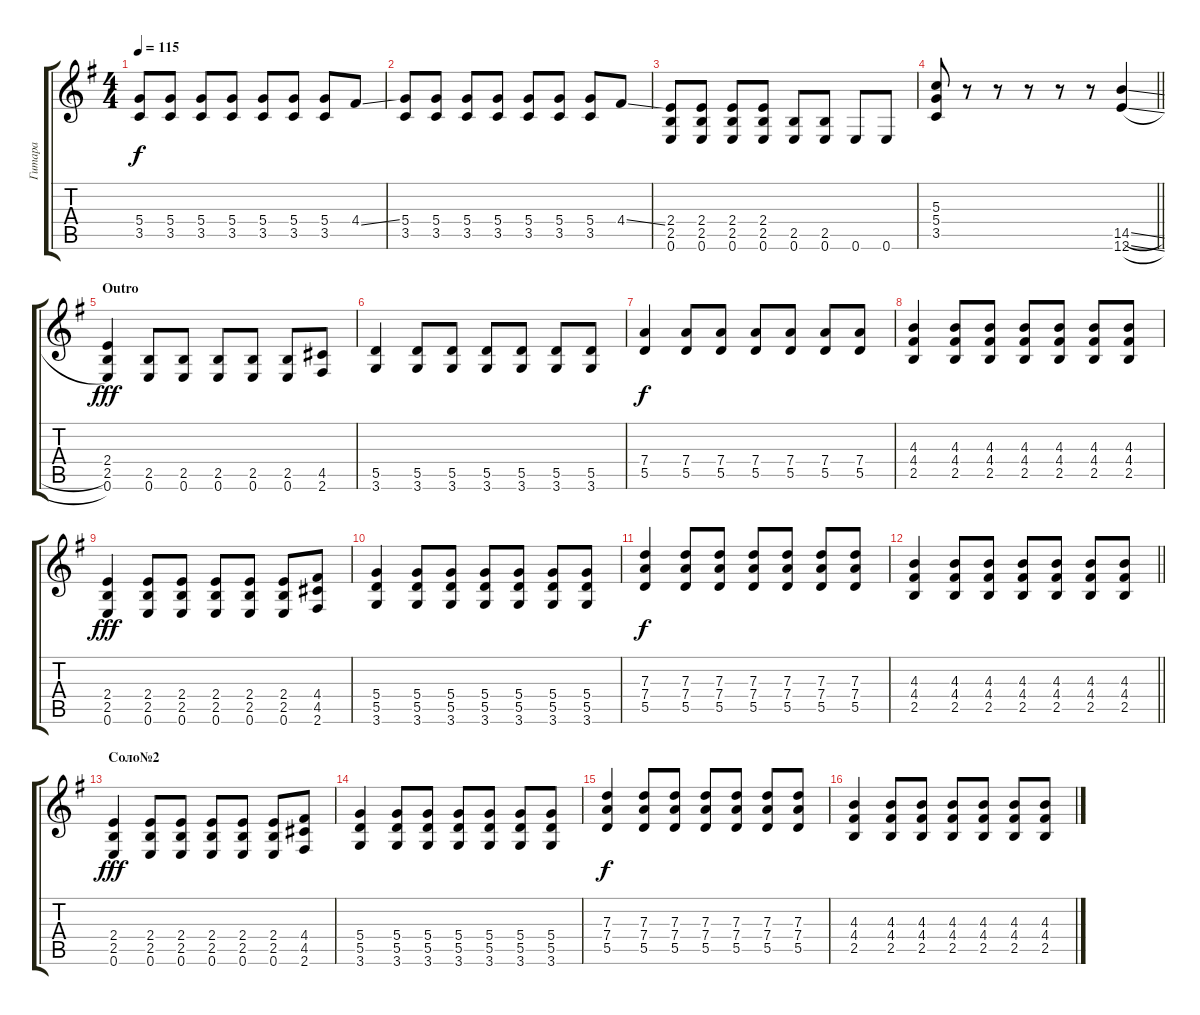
\track ("Гитара" "Гитара") {instrument overdrivenguitar}
\staff {score tabs}
\tuning (E4 B3 G3 D3 A2 E2) {hide}
\ts (4 4)
\tempo 115
\clef g2
\ks g
(5.4 3.5).8{dy f} (5.4 3.5).8 (5.4 3.5).8 (5.4 3.5).8 (5.4 3.5).8 (5.4 3.5).8 (5.4 3.5).8 4.4{ss}.8 |
(5.4 3.5).8 (5.4 3.5).8 (5.4 3.5).8 (5.4 3.5).8 (5.4 3.5).8 (5.4 3.5).8 (5.4 3.5).8 4.4{ss}.8 |
(2.4 2.5 0.6).8 (2.4 2.5 0.6).8 (2.4 2.5 0.6).8 (2.4 2.5 0.6).8 (2.5 0.6).8 (2.5 0.6).8 0.6.8 0.6.8{volume 16 instrument overdrivenguitar} |
\barLineRight lightlight
(5.3 5.4 3.5).8 r.8 r.8 r.8 r.8 r.8 (14.5{sl} 12.6{sl}).4 |
\section ("" "Outro")
(2.4 2.5 0.6).4{dy fff} (2.5 0.6).8 (2.5 0.6).8 (2.5 0.6).8 (2.5 0.6).8 (2.5 0.6).8 (4.5 2.6).8 |
(5.5 3.6).4 (5.5 3.6).8 (5.5 3.6).8 (5.5 3.6).8 (5.5 3.6).8 (5.5 3.6).8 (5.5 3.6).8 |
(7.4 5.5).4{dy f} (7.4 5.5).8 (7.4 5.5).8 (7.4 5.5).8 (7.4 5.5).8 (7.4 5.5).8 (7.4 5.5).8 |
(4.3 4.4 2.5).4 (4.3 4.4 2.5).8 (4.3 4.4 2.5).8 (4.3 4.4 2.5).8 (4.3 4.4 2.5).8 (4.3 4.4 2.5).8 (4.3 4.4 2.5).8 |
(2.4 2.5 0.6).4{dy fff} (2.4 2.5 0.6).8 (2.4 2.5 0.6).8 (2.4 2.5 0.6).8 (2.4 2.5 0.6).8 (2.4 2.5 0.6).8 (4.4 4.5 2.6).8 |
(5.4 5.5 3.6).4 (5.4 5.5 3.6).8 (5.4 5.5 3.6).8 (5.4 5.5 3.6).8 (5.4 5.5 3.6).8 (5.4 5.5 3.6).8 (5.4 5.5 3.6).8 |
(7.3 7.4 5.5).4{dy f} (7.3 7.4 5.5).8 (7.3 7.4 5.5).8 (7.3 7.4 5.5).8 (7.3 7.4 5.5).8 (7.3 7.4 5.5).8 (7.3 7.4 5.5).8 |
\barLineRight lightlight
(4.3 4.4 2.5).4 (4.3 4.4 2.5).8 (4.3 4.4 2.5).8 (4.3 4.4 2.5).8 (4.3 4.4 2.5).8 (4.3 4.4 2.5).8 (4.3 4.4 2.5).8 |
\section ("" "Соло№2")
(2.4 2.5 0.6).4{dy fff volume 9} (2.4 2.5 0.6).8 (2.4 2.5 0.6).8 (2.4 2.5 0.6).8 (2.4 2.5 0.6).8 (2.4 2.5 0.6).8 (4.4 4.5 2.6).8 |
(5.4 5.5 3.6).4 (5.4 5.5 3.6).8 (5.4 5.5 3.6).8 (5.4 5.5 3.6).8 (5.4 5.5 3.6).8 (5.4 5.5 3.6).8 (5.4 5.5 3.6).8 |
(7.3 7.4 5.5).4{dy f} (7.3 7.4 5.5).8 (7.3 7.4 5.5).8 (7.3 7.4 5.5).8 (7.3 7.4 5.5).8 (7.3 7.4 5.5).8 (7.3 7.4 5.5).8 |
(4.3 4.4 2.5).4 (4.3 4.4 2.5).8 (4.3 4.4 2.5).8 (4.3 4.4 2.5).8 (4.3 4.4 2.5).8 (4.3 4.4 2.5).8 (4.3 4.4 2.5).8
